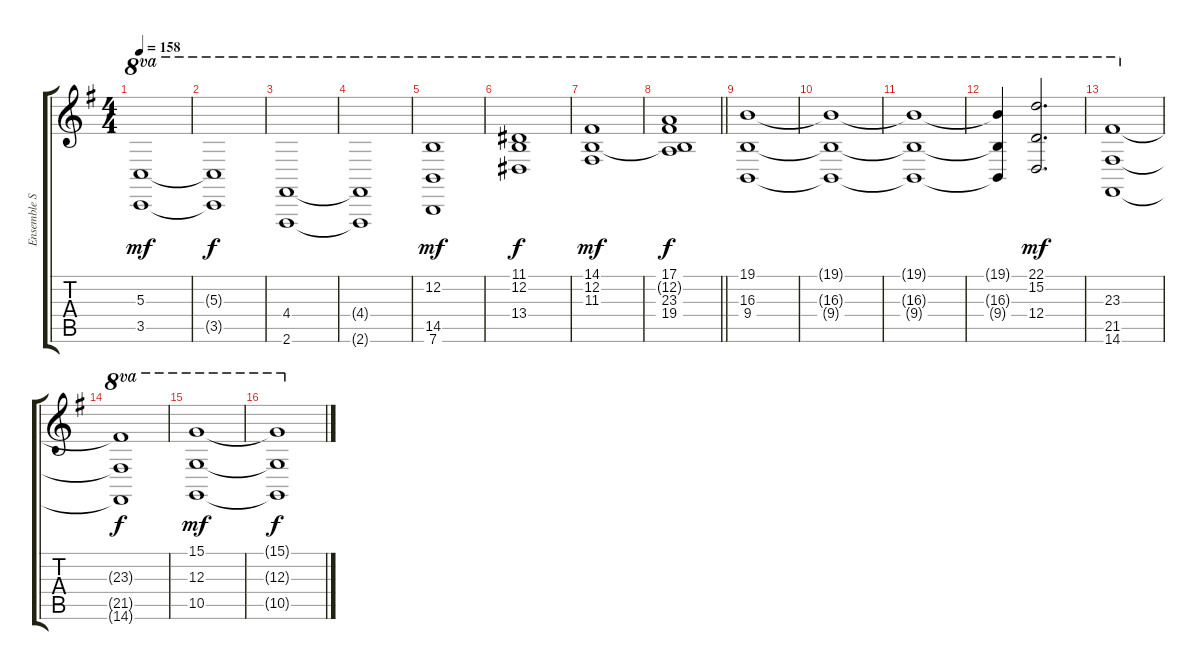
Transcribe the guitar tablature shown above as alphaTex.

\track ("Ensemble Strings" "Ensemble S") {instrument stringensemble1}
\staff {score tabs}
\tuning (E4 B3 G3 D3 A2 E2) {hide}
\ts (4 4)
\tempo 158
\clef g2
\ks g
(5.3 3.5).1{ot 8va dy mf} |
(5.3{t} 3.5{t}).1{ot 8va dy f} |
(4.4 2.6).1{ot 8va} |
(4.4{t} 2.6{t}).1{ot 8va} |
(12.2 14.5 7.6).1{ot 8va dy mf} |
(11.1 12.2 13.4).1{ot 8va dy f} |
(14.1 12.2 11.3).1{ot 8va dy mf} |
\barLineRight lightlight
(17.1 12.2{t} 23.3 19.4).1{ot 8va dy f} |
(19.1 16.3 9.4).1{ot 8va} |
(19.1{t} 16.3{t} 9.4{t}).1{ot 8va} |
(19.1{t} 16.3{t} 9.4{t}).1{ot 8va} |
(19.1{t} 16.3{t} 9.4{t}).4{ot 8va} (22.1 15.2 12.4).2{d ot 8va dy mf} |
(23.3 21.5 14.6).1{ot 8va} |
(23.3{t} 21.5{t} 14.6{t}).1{ot 8va dy f} |
(15.1 12.3 10.5).1{ot 8va dy mf} |
(15.1{t} 12.3{t} 10.5{t}).1{ot 8va dy f}
